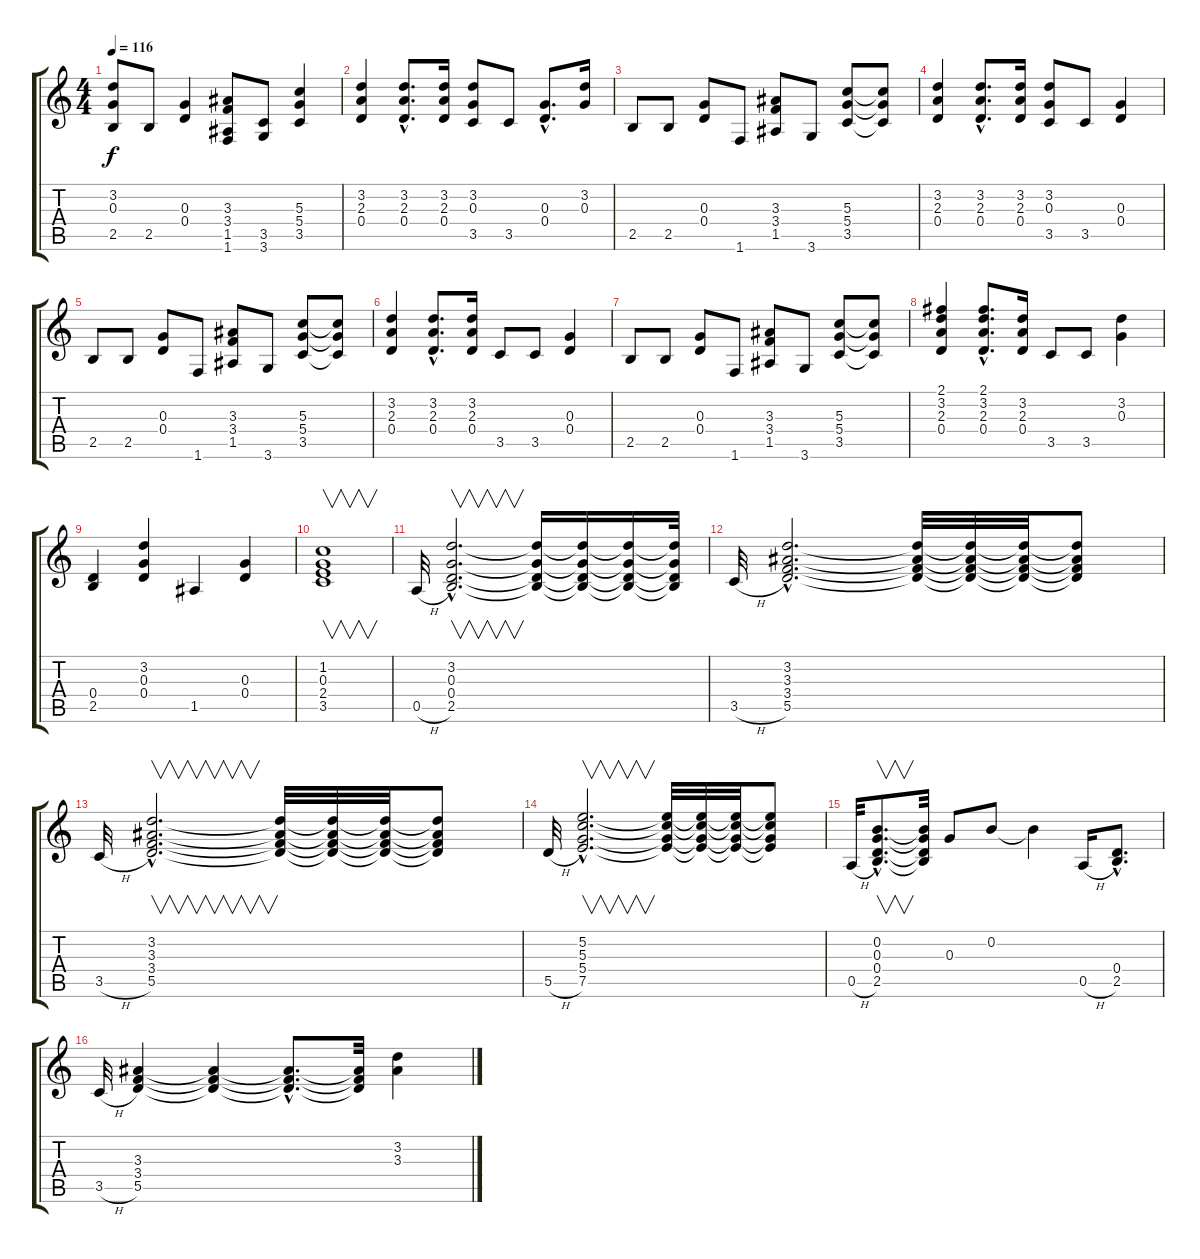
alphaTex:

\track "" {instrument overdrivenguitar}
\staff {score tabs}
\tuning (E4 B3 G3 D3 A2 E2) {hide}
\ts (4 4)
\tempo 116
\clef g2
\ks c
(3.2 0.3 2.5).8{dy f} 2.5.8 (0.3 0.4).4 (3.3 3.4 1.5 1.6).8 (3.5 3.6).8 (5.3 5.4 3.5).4 |
(3.2 2.3 0.4).4 (3.2{hac} 2.3{hac} 0.4{hac}).8{d} (3.2 2.3 0.4).16 (3.2 0.3 3.5).8 3.5.8 (0.3{hac} 0.4{hac}).8{d} (3.2 0.3).16 |
2.5.8 2.5.8 (0.3 0.4).8 1.6.8 (3.3 3.4 1.5).8 3.6.8 (5.3 5.4 3.5).8 (5.3{t} 5.4{t} 3.5{t}).8 |
(3.2 2.3 0.4).4 (3.2{hac} 2.3{hac} 0.4{hac}).8{d} (3.2 2.3 0.4).16 (3.2 0.3 3.5).8 3.5.8 (0.3 0.4).4 |
2.5.8 2.5.8 (0.3 0.4).8 1.6.8 (3.3 3.4 1.5).8 3.6.8 (5.3 5.4 3.5).8 (5.3{t} 5.4{t} 3.5{t}).8 |
(3.2 2.3 0.4).4 (3.2{hac} 2.3{hac} 0.4{hac}).8{d} (3.2 2.3 0.4).16 3.5.8 3.5.8 (0.3 0.4).4 |
2.5.8 2.5.8 (0.3 0.4).8 1.6.8 (3.3 3.4 1.5).8 3.6.8 (5.3 5.4 3.5).8 (5.3{t} 5.4{t} 3.5{t}).8 |
(2.1 3.2 2.3 0.4).4 (2.1{hac} 3.2{hac} 2.3{hac} 0.4{hac}).8{d} (3.2 2.3 0.4).16 3.5.8 3.5.8 (3.2 0.3).4 |
(0.4 2.5).4 (3.2 0.3 0.4).4 1.5.4 (0.3 0.4).4 |
(1.2 0.3 2.4 3.5).1{v} |
0.5{h}.32 (3.2{hac} 0.3{hac} 0.4{hac} 2.5{hac}).2{v d} (3.2{t} 0.3{t} 0.4{t} 2.5{t}).16 (3.2{t} 0.3{t} 0.4{t} 2.5{t}).16 (3.2{t} 0.3{t} 0.4{t} 2.5{t}).16 (3.2{t} 0.3{t} 0.4{t} 2.5{t}).32 |
3.5{h}.32 (3.2{hac} 3.3{hac} 3.4{hac} 5.5{hac}).2{d} (3.2{t} 3.3{t} 3.4{t} 5.5{t}).32 (3.2{t} 3.3{t} 3.4{t} 5.5{t}).32 (3.2{t} 3.3{t} 3.4{t} 5.5{t}).32 (3.2{t} 3.3{t} 3.4{t} 5.5{t}).8 |
3.5{h}.32 (3.2{hac} 3.3{hac} 3.4{hac} 5.5{hac}).2{v d} (3.2{t} 3.3{t} 3.4{t} 5.5{t}).32 (3.2{t} 3.3{t} 3.4{t} 5.5{t}).32 (3.2{t} 3.3{t} 3.4{t} 5.5{t}).32 (3.2{t} 3.3{t} 3.4{t} 5.5{t}).8 |
5.5{h}.32 (5.2{hac} 5.3{hac} 5.4{hac} 7.5{hac}).2{v d} (5.2{t} 5.3{t} 5.4{t} 7.5{t}).32 (5.2{t} 5.3{t} 5.4{t} 7.5{t}).32 (5.2{t} 5.3{t} 5.4{t} 7.5{t}).32 (5.2{t} 5.3{t} 5.4{t} 7.5{t}).8 |
0.5{h}.32 (0.2{hac} 0.3{hac} 0.4{hac} 2.5{hac}).8{v d} (0.2{t} 0.3{t} 0.4{t} 2.5{t}).32 0.3.8 0.2.8 0.2{t}.4 0.5{h}.16 (0.4{hac} 2.5{hac}).8{d} |
3.5{h}.32 (3.3 3.4 5.5).4 (3.3{t} 3.4{t} 5.5{t}).4 (3.3{hac t} 3.4{hac t} 5.5{hac t}).8{d} (3.3{t} 3.4{t} 5.5{t}).32 (3.2 3.3).4
